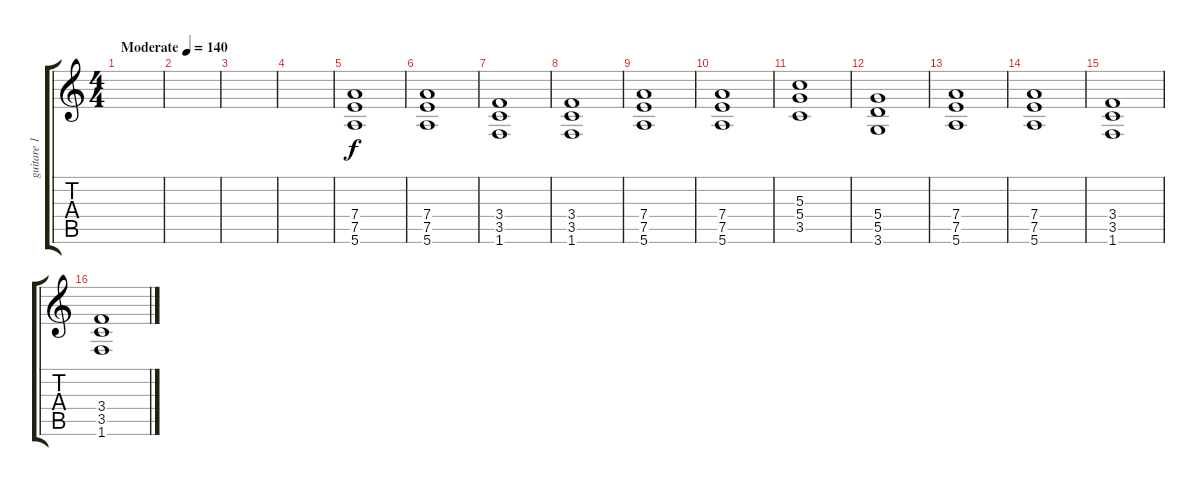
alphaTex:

\track ("guitare 1" "guitare 1") {instrument distortionguitar}
\staff {score tabs}
\tuning (E4 B3 G3 D3 A2 E2) {hide}
\ts (4 4)
\tempo (140 "Moderate")
\clef g2
\ks c
|
|
|
|
(7.4 7.5 5.6).1 |
(7.4 7.5 5.6).1 |
(3.4 3.5 1.6).1 |
(3.4 3.5 1.6).1 |
(7.4 7.5 5.6).1 |
(7.4 7.5 5.6).1 |
(5.3 5.4 3.5).1 |
(5.4 5.5 3.6).1 |
(7.4 7.5 5.6).1 |
(7.4 7.5 5.6).1 |
(3.4 3.5 1.6).1 |
(3.4 3.5 1.6).1
